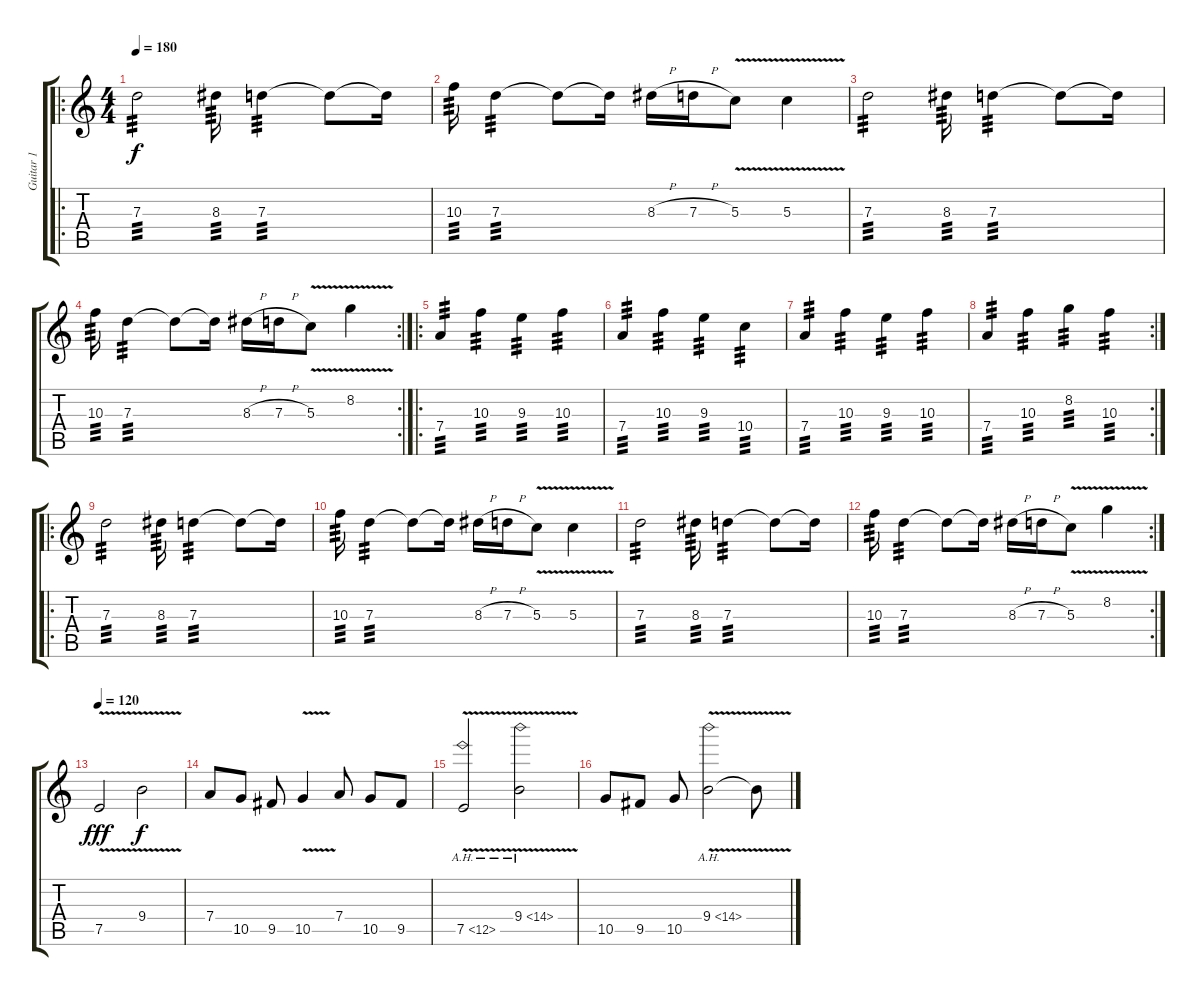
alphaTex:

\track ("Guitar 1" "Guitar 1") {instrument distortionguitar}
\staff {score tabs}
\tuning (E4 B3 G3 D3 A2 E2) {hide}
\ro
\ts (4 4)
\tempo 180
\clef g2
\ks c
7.3.2{tp 3 dy f} 8.3.16{tp 3} 7.3.4{tp 3} 7.3{t}.8 7.3{t}.16 |
10.3.16{tp 3} 7.3.4{tp 3} 7.3{t}.8 7.3{t}.16 8.3{h}.16 7.3{h}.16 5.3{v}.8 5.3{v}.4 |
7.3.2{tp 3} 8.3.16{tp 3} 7.3.4{tp 3} 7.3{t}.8 7.3{t}.16 |
\rc 2
10.3.16{tp 3} 7.3.4{tp 3} 7.3{t}.8 7.3{t}.16 8.3{h}.16 7.3{h}.16 5.3{v}.8 8.2{v}.4 |
\ro
7.4.4{tp 3} 10.3.4{tp 3} 9.3.4{tp 3} 10.3.4{tp 3} |
7.4.4{tp 3} 10.3.4{tp 3} 9.3.4{tp 3} 10.4.4{tp 3} |
7.4.4{tp 3} 10.3.4{tp 3} 9.3.4{tp 3} 10.3.4{tp 3} |
\rc 2
7.4.4{tp 3} 10.3.4{tp 3} 8.2.4{tp 3} 10.3.4{tp 3} |
\ro
7.3.2{tp 3} 8.3.16{tp 3} 7.3.4{tp 3} 7.3{t}.8 7.3{t}.16 |
10.3.16{tp 3} 7.3.4{tp 3} 7.3{t}.8 7.3{t}.16 8.3{h}.16 7.3{h}.16 5.3{v}.8 5.3{v}.4 |
7.3.2{tp 3} 8.3.16{tp 3} 7.3.4{tp 3} 7.3{t}.8 7.3{t}.16 |
\rc 2
10.3.16{tp 3} 7.3.4{tp 3} 7.3{t}.8 7.3{t}.16 8.3{h}.16 7.3{h}.16 5.3{v}.8 8.2{v}.4 |
\tempo 120
7.5{v}.2{dy fff} 9.4{v}.2{dy f} |
7.4.8 10.5.8 9.5.8 10.5{v}.4 7.4.8 10.5.8 9.5.8 |
7.5{ah 5 v}.2 9.4{ah 5 v}.2 |
10.5.8 9.5.8 10.5.8 9.4{ah 5 v}.2 9.4{t}.8
